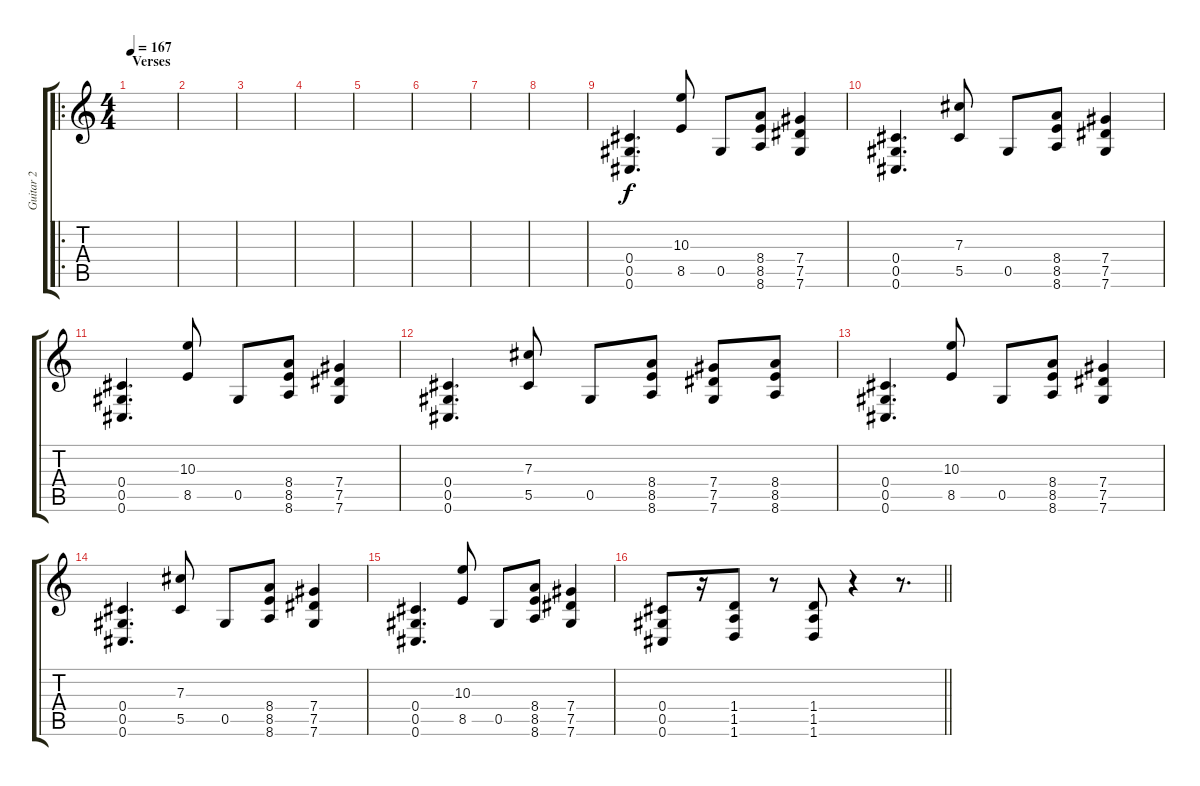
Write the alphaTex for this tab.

\track ("Guitar 2" "Guitar 2") {instrument distortionguitar}
\staff {score tabs}
\tuning (Eb4 Bb3 Gb3 Db3 Ab2 Db2) {hide}
\ro
\ts (4 4)
\section ("" "Verses")
\tempo 167
\clef g2
\ks c
|
|
|
|
|
|
|
|
(0.4 0.5 0.6).4{d volume 13} (10.3 8.5).8 0.5.8 (8.4 8.5 8.6).8 (7.4 7.5 7.6).4 |
(0.4 0.5 0.6).4{d} (7.3 5.5).8 0.5.8 (8.4 8.5 8.6).8 (7.4 7.5 7.6).4 |
(0.4 0.5 0.6).4{d} (10.3 8.5).8 0.5.8 (8.4 8.5 8.6).8 (7.4 7.5 7.6).4 |
(0.4 0.5 0.6).4{d} (7.3 5.5).8 0.5.8 (8.4 8.5 8.6).8 (7.4 7.5 7.6).8 (8.4 8.5 8.6).8 |
(0.4 0.5 0.6).4{d} (10.3 8.5).8 0.5.8 (8.4 8.5 8.6).8 (7.4 7.5 7.6).4 |
(0.4 0.5 0.6).4{d} (7.3 5.5).8 0.5.8 (8.4 8.5 8.6).8 (7.4 7.5 7.6).4 |
(0.4 0.5 0.6).4{d} (10.3 8.5).8 0.5.8 (8.4 8.5 8.6).8 (7.4 7.5 7.6).4 |
\barLineRight lightlight
(0.4 0.5 0.6).8 r.16 (1.4 1.5 1.6).8 r.8 (1.4 1.5 1.6).8 r.4 r.8{d}
